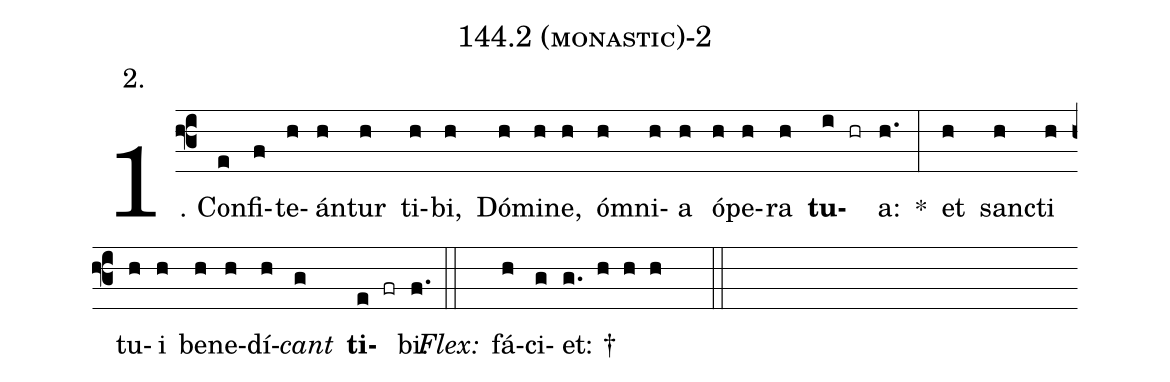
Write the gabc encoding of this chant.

name: 144.2 (monastic)-2;
annotation: 2.;
%%
(f3)1. Con(e)fi(f)te(h)án(h)tur(h) ti(h)bi,(h) Dó(h)mi(h)ne,(h) óm(h)ni(h)a(h) ó(h)pe(h)ra(h) <b>tu</b>(i hr)a:(h.) *(:) et(h) sanc(h)ti(h) tu(h)i(h) be(h)ne(h)dí(h)<i>cant</i>(g) <b>ti</b>(e fr)bi.(f.) (::)
<i>Flex:</i>()  fá(h)ci(g)et: †(g. h h h  ::)
